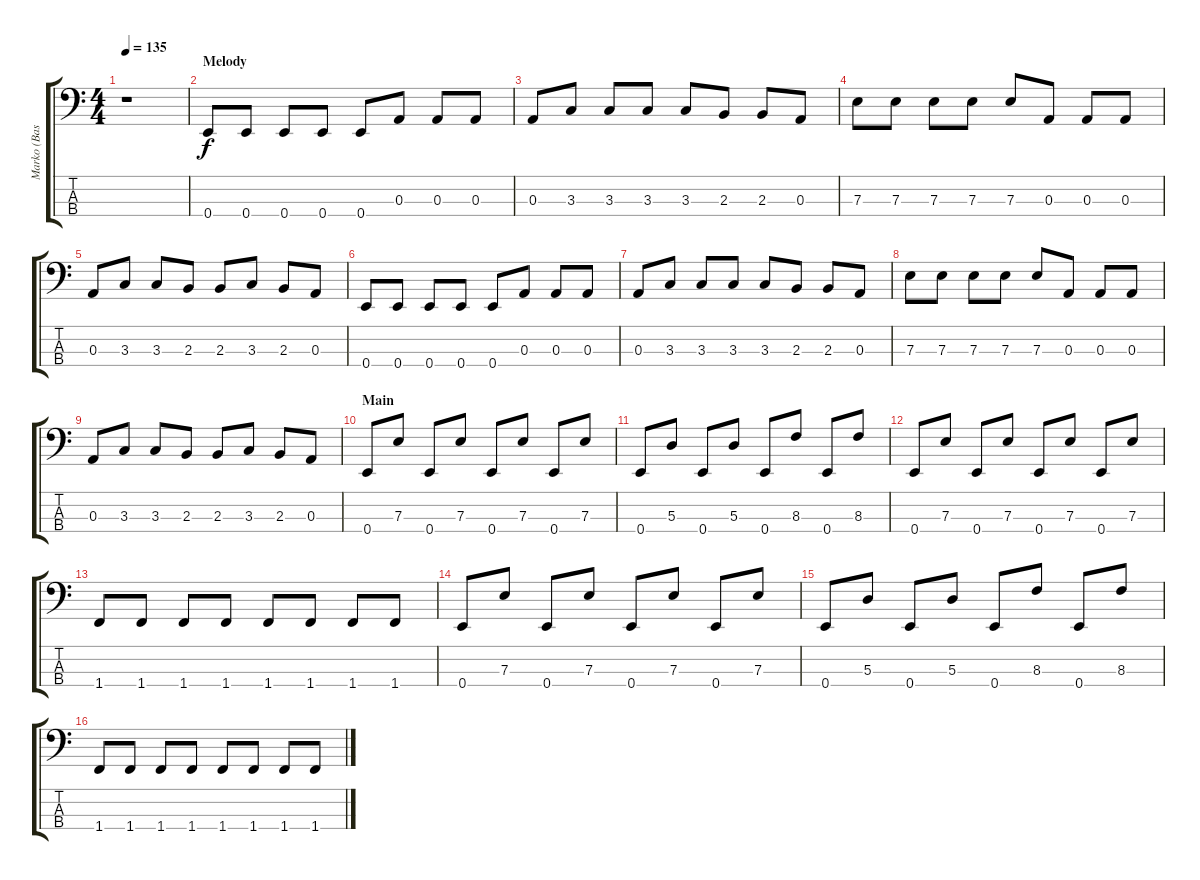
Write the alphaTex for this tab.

\track ("Marko (Bass)" "Marko (Bas") {instrument electricbassfinger}
\staff {score tabs}
\tuning (G2 D2 A1 E1) {hide}
\ts (4 4)
\tempo 135
\clef f4
\ks c
r.1{dy f} |
\section ("" "Melody")
0.4.8 0.4.8 0.4.8 0.4.8 0.4.8 0.3.8 0.3.8 0.3.8 |
0.3.8 3.3.8 3.3.8 3.3.8 3.3.8 2.3.8 2.3.8 0.3.8 |
7.3.8 7.3.8 7.3.8 7.3.8 7.3.8 0.3.8 0.3.8 0.3.8 |
0.3.8 3.3.8 3.3.8 2.3.8 2.3.8 3.3.8 2.3.8 0.3.8 |
0.4.8 0.4.8 0.4.8 0.4.8 0.4.8 0.3.8 0.3.8 0.3.8 |
0.3.8 3.3.8 3.3.8 3.3.8 3.3.8 2.3.8 2.3.8 0.3.8 |
7.3.8 7.3.8 7.3.8 7.3.8 7.3.8 0.3.8 0.3.8 0.3.8 |
0.3.8 3.3.8 3.3.8 2.3.8 2.3.8 3.3.8 2.3.8 0.3.8 |
\section ("" "Main")
0.4.8 7.3.8 0.4.8 7.3.8 0.4.8 7.3.8 0.4.8 7.3.8 |
0.4.8 5.3.8 0.4.8 5.3.8 0.4.8 8.3.8 0.4.8 8.3.8 |
0.4.8 7.3.8 0.4.8 7.3.8 0.4.8 7.3.8 0.4.8 7.3.8 |
1.4.8 1.4.8 1.4.8 1.4.8 1.4.8 1.4.8 1.4.8 1.4.8 |
0.4.8 7.3.8 0.4.8 7.3.8 0.4.8 7.3.8 0.4.8 7.3.8 |
0.4.8 5.3.8 0.4.8 5.3.8 0.4.8 8.3.8 0.4.8 8.3.8 |
1.4.8 1.4.8 1.4.8 1.4.8 1.4.8 1.4.8 1.4.8 1.4.8
